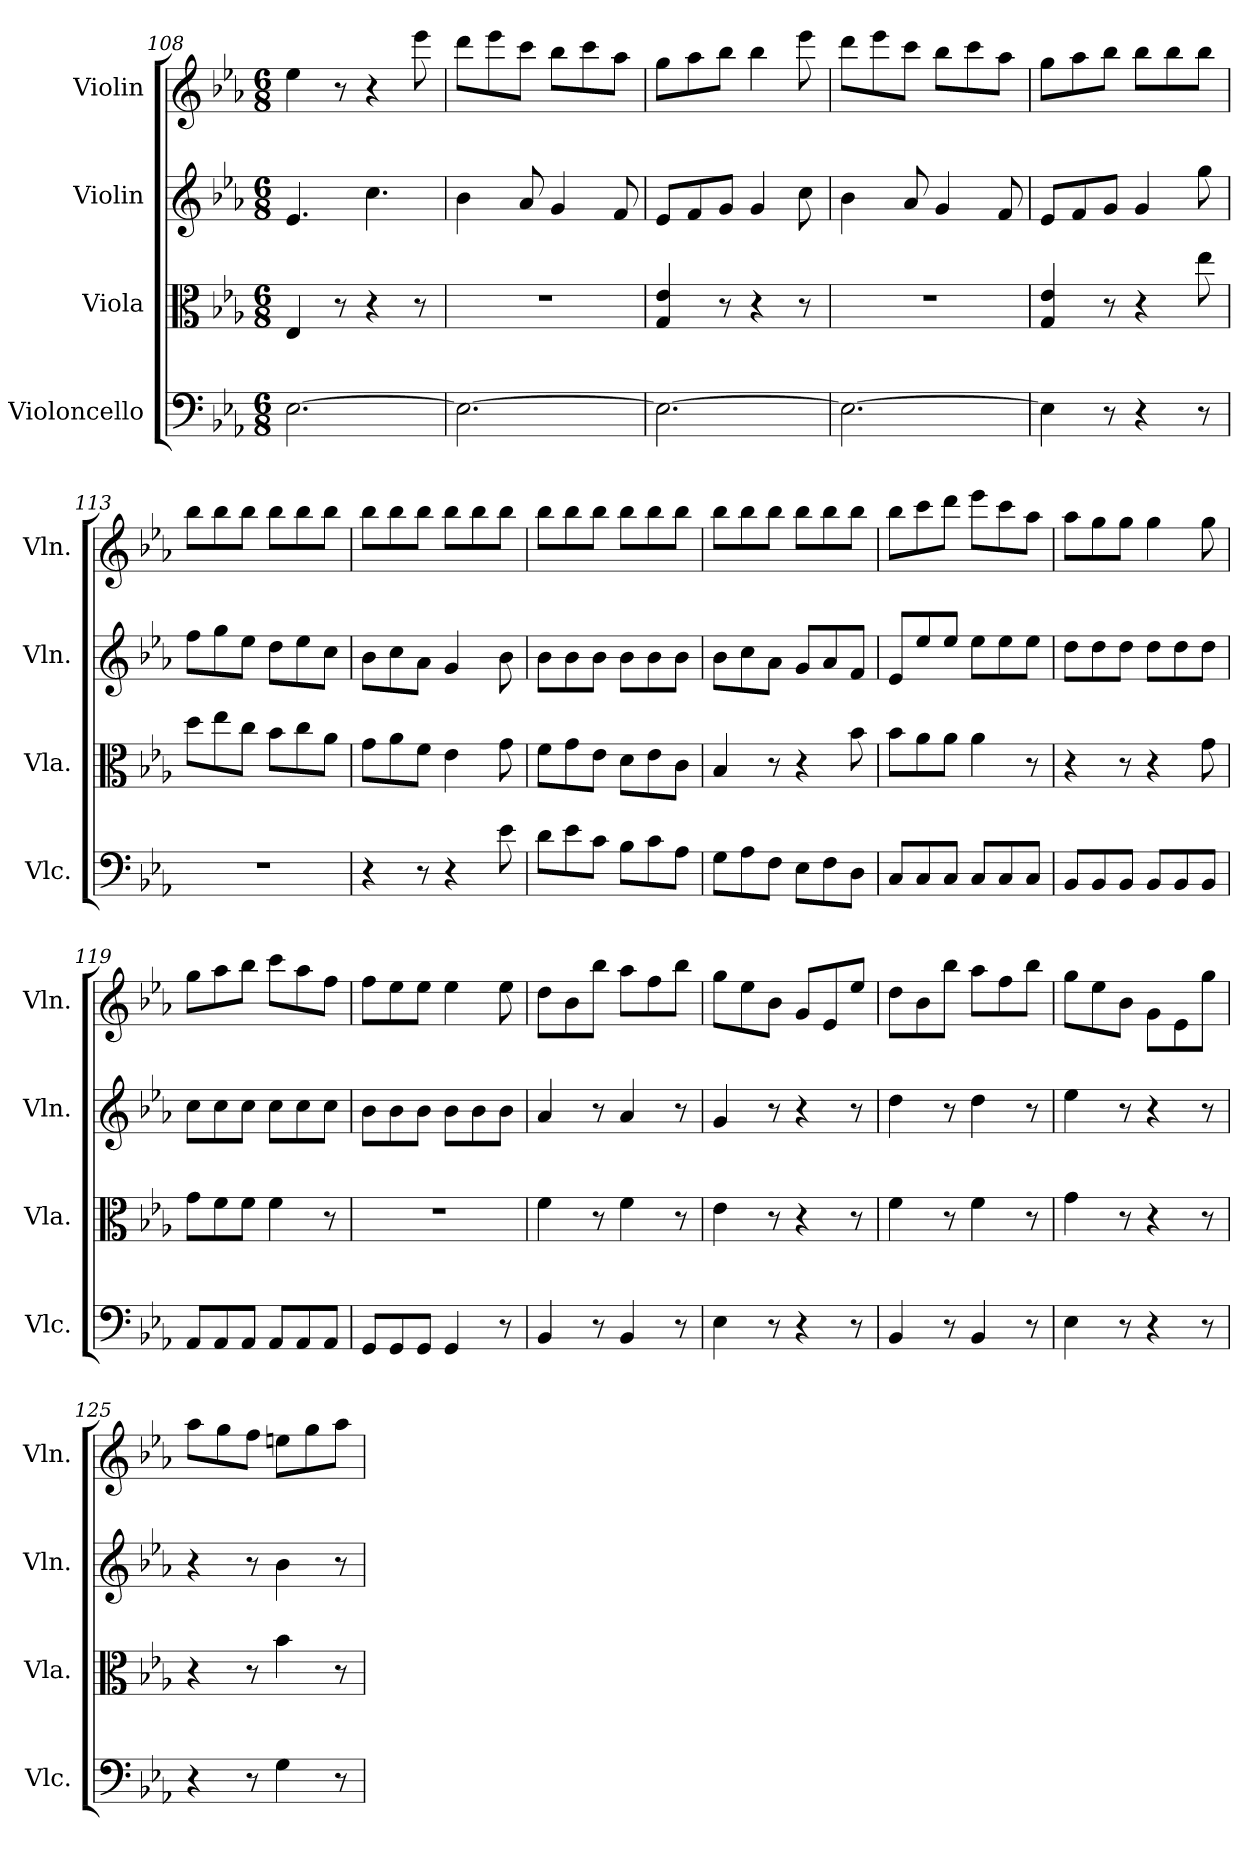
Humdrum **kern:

**kern	**kern	**kern	**kern
*part4	*part3	*part2	*part1
*staff4	*staff3	*staff2	*staff1
*I"Violoncello	*I"Viola	*I"Violin	*I"Violin
*I'Vlc.	*I'Vla.	*I'Vln.	*I'Vln.
*clefF4	*clefC3	*clefG2	*clefG2
*k[b-e-a-]	*k[b-e-a-]	*k[b-e-a-]	*k[b-e-a-]
*E-:	*E-:	*E-:	*E-:
*M6/8	*M6/8	*M6/8	*M6/8
=108	=108	=108	=108
[2.E-\	4E-/	4.e-/	4ee-\
.	8r	.	8r
.	4r	4.cc\	4r
.	8r	.	8eee-\
=109	=109	=109	=109
2.E-\_	2.r	4b-\	8ddd\L
.	.	.	8eee-\
.	.	8a-/	8ccc\J
.	.	4g/	8bb-\L
.	.	.	8ccc\
.	.	8f/	8aa-\J
=110	=110	=110	=110
2.E-\_	4G/ 4e-/	8e-/L	8gg\L
.	.	8f/	8aa-\
.	8r	8g/J	8bb-\J
.	4r	4g/	4bb-\
.	8r	8cc\	8eee-\
=111	=111	=111	=111
2.E-\_	2.r	4b-\	8ddd\L
.	.	.	8eee-\
.	.	8a-/	8ccc\J
.	.	4g/	8bb-\L
.	.	.	8ccc\
.	.	8f/	8aa-\J
=112	=112	=112	=112
4E-\]	4G/ 4e-/	8e-/L	8gg\L
.	.	8f/	8aa-\
8r	8r	8g/J	8bb-\J
4r	4r	4g/	8bb-\L
.	.	.	8bb-\
8r	8ee-\	8gg\	8bb-\J
=113	=113	=113	=113
2.r	8dd\L	8ff\L	8bb-\L
.	8ee-\	8gg\	8bb-\
.	8cc\J	8ee-\J	8bb-\J
.	8b-\L	8dd\L	8bb-\L
.	8cc\	8ee-\	8bb-\
.	8a-\J	8cc\J	8bb-\J
=114	=114	=114	=114
4r	8g\L	8b-\L	8bb-\L
.	8a-\	8cc\	8bb-\
8r	8f\J	8a-\J	8bb-\J
4r	4e-\	4g/	8bb-\L
.	.	.	8bb-\
8e-\	8g\	8b-\	8bb-\J
=115	=115	=115	=115
8d\L	8f\L	8b-\L	8bb-\L
8e-\	8g\	8b-\	8bb-\
8c\J	8e-\J	8b-\J	8bb-\J
8B-\L	8d\L	8b-\L	8bb-\L
8c\	8e-\	8b-\	8bb-\
8A-\J	8c\J	8b-\J	8bb-\J
=116	=116	=116	=116
8G\L	4B-/	8b-\L	8bb-\L
8A-\	.	8cc\	8bb-\
8F\J	8r	8a-\J	8bb-\J
8E-\L	4r	8g/L	8bb-\L
8F\	.	8a-/	8bb-\
8D\J	8b-\	8f/J	8bb-\J
=117	=117	=117	=117
8C/L	8b-\L	8e-/L	8bb-\L
8C/	8a-\	8ee-/	8ccc\
8C/J	8a-\J	8ee-/J	8ddd\J
8C/L	4a-\	8ee-\L	8eee-\L
8C/	.	8ee-\	8ccc\
8C/J	8r	8ee-\J	8aa-\J
=118	=118	=118	=118
8BB-/L	4r	8dd\L	8aa-\L
8BB-/	.	8dd\	8gg\
8BB-/J	8r	8dd\J	8gg\J
8BB-/L	4r	8dd\L	4gg\
8BB-/	.	8dd\	.
8BB-/J	8g\	8dd\J	8gg\
=119	=119	=119	=119
8AA-/L	8g\L	8cc\L	8gg\L
8AA-/	8f\	8cc\	8aa-\
8AA-/J	8f\J	8cc\J	8bb-\J
8AA-/L	4f\	8cc\L	8ccc\L
8AA-/	.	8cc\	8aa-\
8AA-/J	8r	8cc\J	8ff\J
=120	=120	=120	=120
8GG/L	2.r	8b-\L	8ff\L
8GG/	.	8b-\	8ee-\
8GG/J	.	8b-\J	8ee-\J
4GG/	.	8b-\L	4ee-\
.	.	8b-\	.
8r	.	8b-\J	8ee-\
=121	=121	=121	=121
4BB-/	4f\	4a-/	8dd\L
.	.	.	8b-\
8r	8r	8r	8bb-\J
4BB-/	4f\	4a-/	8aa-\L
.	.	.	8ff\
8r	8r	8r	8bb-\J
=122	=122	=122	=122
4E-\	4e-\	4g/	8gg\L
.	.	.	8ee-\
8r	8r	8r	8b-\J
4r	4r	4r	8g/L
.	.	.	8e-/
8r	8r	8r	8ee-/J
=123	=123	=123	=123
4BB-/	4f\	4dd\	8dd\L
.	.	.	8b-\
8r	8r	8r	8bb-\J
4BB-/	4f\	4dd\	8aa-\L
.	.	.	8ff\
8r	8r	8r	8bb-\J
=124	=124	=124	=124
4E-\	4g\	4ee-\	8gg\L
.	.	.	8ee-\
8r	8r	8r	8b-\J
4r	4r	4r	8g\L
.	.	.	8e-\
8r	8r	8r	8gg\J
=125	=125	=125	=125
4r	4r	4r	8aa-\L
.	.	.	8gg\
8r	8r	8r	8ff\J
4G\	4b-\	4b-\	8een\L
.	.	.	8gg\
8r	8r	8r	8aa-\J
=	=	=	=
*-	*-	*-	*-
